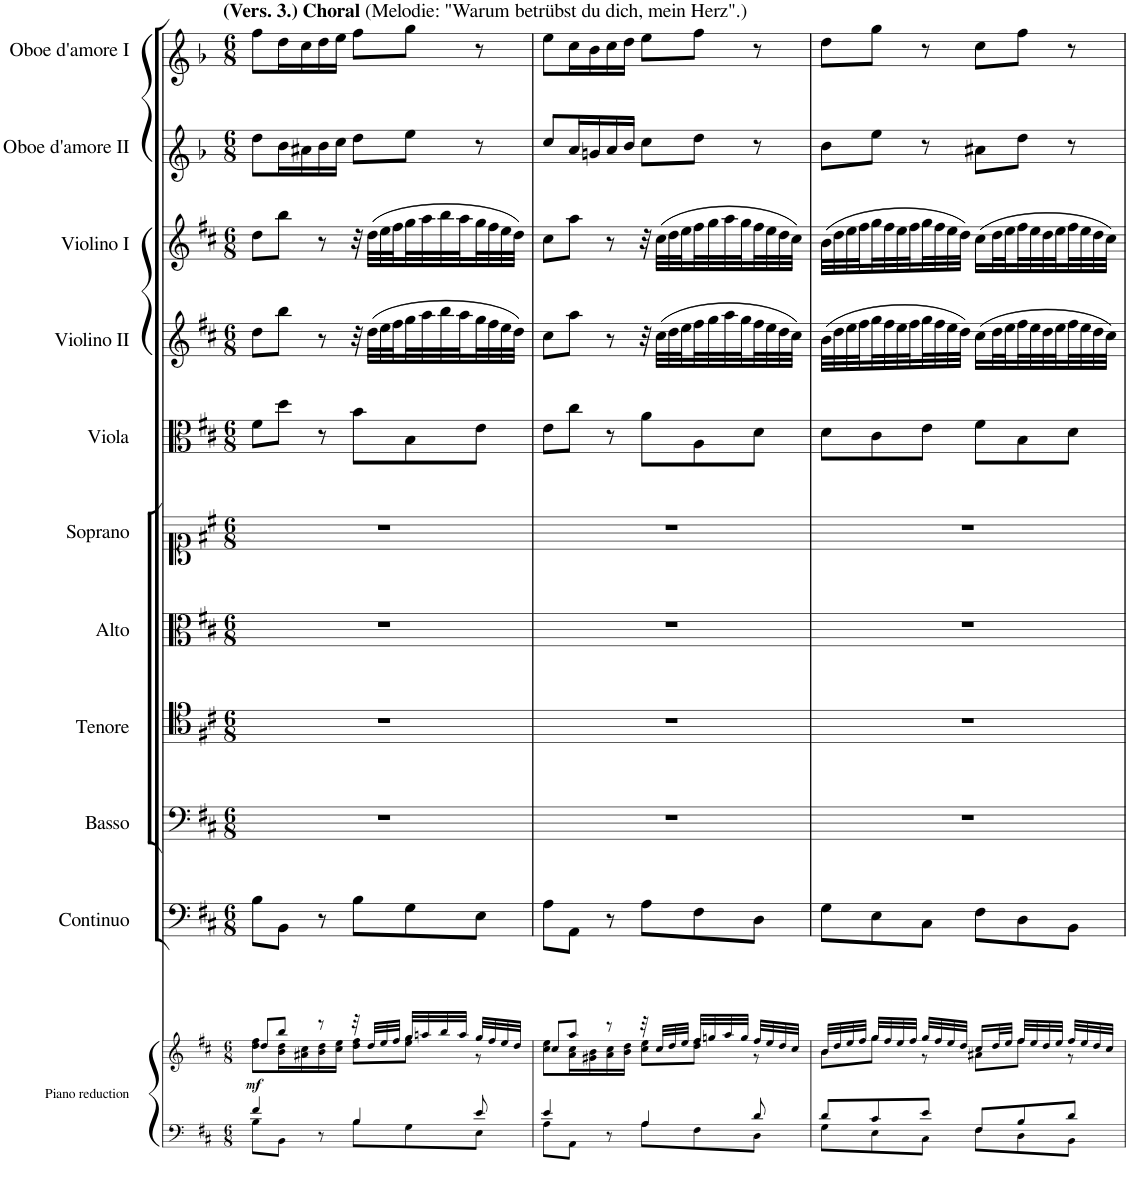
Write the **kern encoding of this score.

**kern	**kern	**dynam	**kern	**kern	**kern	**kern	**kern	**kern	**kern	**kern	**kern	**kern
*part11	*part11	*part11	*part10	*part9	*part8	*part7	*part6	*part5	*part4	*part3	*part2	*part1
*staff12	*staff11	*staff11/12	*staff10	*staff9	*staff8	*staff7	*staff6	*staff5	*staff4	*staff3	*staff2	*staff1
*I"Piano reduction	*	*	*I"Continuo	*I"Basso	*I"Tenore	*I"Alto	*I"Soprano	*I"Viola	*I"Violino II	*I"Violino I	*I"Oboe d'amore II	*I"Oboe d'amore I
*I'Pno	*	*	*	*	*	*	*	*I'Vla	*I'Vln	*I'Vln	*I'Ob	*I'Ob
*stria5	*stria5	*	*	*	*	*	*	*	*	*	*	*
*clefF4	*clefG2	*	*clefF4	*clefF4	*clefC4	*clefC3	*clefC1	*clefC3	*clefG2	*clefG2	*clefG1	*clefG1
*	*	*	*	*	*	*	*	*	*	*	*Trd2c3	*Trd2c3
*k[f#c#]	*k[f#c#]	*	*k[f#c#]	*k[f#c#]	*k[f#c#]	*k[f#c#]	*k[f#c#]	*k[f#c#]	*k[f#c#]	*k[f#c#]	*k[b-]	*k[b-]
*M6/8	*M6/8	*	*M6/8	*M6/8	*M6/8	*M6/8	*M6/8	*M6/8	*M6/8	*M6/8	*M6/8	*M6/8
=1	=1	=1	=1	=1	=1	=1	=1	=1	=1	=1	=1	=1
*^	*^	*	*	*	*	*	*	*	*	*	*	*
!	!	!	!	!	!	!	!	!	!	!	!	!	!	!LO:TX:a:B:t=(Vers. 3.) Choral
!	!	!	!	!	!	!	!	!	!	!	!	!	!	!LO:TX:a:t=(Melodie&colon; "Warum betrübst du dich, mein Herz".)
!	!	!	!	!LO:DY:b	!	!	!	!	!	!	!	!	!	!
4f#/	8B\L	8dd/L	8dd\ 8ff#\L	mf	8B\L	2.r	2.r	2.r	2.r	8f#\L	8dd\L	8dd\L	8ff\L	8aa\L
.	8BB\J	8bb/J	16b\ 16dd\L	.	8BB\J	.	.	.	.	8dd\J	8bb\J	8bb\J	16dd\L	16ff\L
.	.	.	16a#X\ 16cc#\	.	.	.	.	.	.	.	.	.	16cc#X\	16ee\
8r	8ryy	8r	16b\ 16dd\	.	8r	.	.	.	.	8r	8r	8r	16dd\	16ff\
.	.	.	16cc#\ 16ee\JJ	.	.	.	.	.	.	.	.	.	16ee\JJ	16gg\JJ
4B/	8B\L	32r	8dd\ 8ff#\L	.	8B\L	.	.	.	.	8b\L	32r	32r	8ff\L	8aa\L
.	.	32dd/LLL	.	.	.	.	.	.	.	.	(32dd\LLL	(32dd\LLL	.	.
.	.	32ee/	.	.	.	.	.	.	.	.	32ee\	32ee\	.	.
.	.	32ff#/JJJ	.	.	.	.	.	.	.	.	32ff#\	32ff#\	.	.
.	8G\	32gg/LLL	8ee\ 8gg\J	.	8G\	.	.	.	.	8B\	32gg\	32gg\	8gg\J	8bb-\J
.	.	32aan/	.	.	.	.	.	.	.	.	32aa\	32aa\	.	.
.	.	32bb/	.	.	.	.	.	.	.	.	32bb\	32bb\	.	.
.	.	32aa/JJJ	.	.	.	.	.	.	.	.	32aa\	32aa\	.	.
8e/	8E\J	32gg/LLL	8r	.	8E\J	.	.	.	.	8e\J	32gg\	32gg\	8r	8r
.	.	32ff#/	.	.	.	.	.	.	.	.	32ff#\	32ff#\	.	.
.	.	32ee/	.	.	.	.	.	.	.	.	32ee\	32ee\	.	.
.	.	32dd/JJJ	.	.	.	.	.	.	.	.	32dd\JJJ)	32dd\JJJ)	.	.
=2	=2	=2	=2	=2	=2	=2	=2	=2	=2	=2	=2	=2	=2	=2
4e/	8A\L	8cc#/L	8cc#\ 8ee\L	.	8A\L	2.r	2.r	2.r	2.r	8e\L	8cc#\L	8cc#\L	8ee/L	8gg\L
.	8AA\J	8aa/J	16a\ 16cc#\L	.	8AA\J	.	.	.	.	8cc#\J	8aa\J	8aa\J	16cc/L	16ee\L
.	.	.	16g#X\ 16b\	.	.	.	.	.	.	.	.	.	16bn/	16dd\
8r	8ryy	8r	16a\ 16cc#\	.	8r	.	.	.	.	8r	8r	8r	16cc/	16ee\
.	.	.	16b\ 16dd\JJ	.	.	.	.	.	.	.	.	.	16dd/JJ	16ff\JJ
4A/	8A\L	32r	8cc#\ 8ee\L	.	8A\L	.	.	.	.	8a\L	32r	32r	8ee\L	8gg\L
.	.	32cc#/LLL	.	.	.	.	.	.	.	.	(32cc#\LLL	(32cc#\LLL	.	.
.	.	32dd/	.	.	.	.	.	.	.	.	32dd\	32dd\	.	.
.	.	32ee/JJJ	.	.	.	.	.	.	.	.	32ee\	32ee\	.	.
.	8F#\	32ff#/LLL	8dd\ 8ff#\J	.	8F#\	.	.	.	.	8A\	32ff#\	32ff#\	8ff\J	8aa\J
.	.	32ggn/	.	.	.	.	.	.	.	.	32gg\	32gg\	.	.
.	.	32aa/	.	.	.	.	.	.	.	.	32aa\	32aa\	.	.
.	.	32gg/JJJ	.	.	.	.	.	.	.	.	32gg\	32gg\	.	.
8d/	8D\J	32ff#/LLL	8r	.	8D\J	.	.	.	.	8d\J	32ff#\	32ff#\	8r	8r
.	.	32ee/	.	.	.	.	.	.	.	.	32ee\	32ee\	.	.
.	.	32dd/	.	.	.	.	.	.	.	.	32dd\	32dd\	.	.
.	.	32cc#/JJJ	.	.	.	.	.	.	.	.	32cc#\JJJ)	32cc#\JJJ)	.	.
=3	=3	=3	=3	=3	=3	=3	=3	=3	=3	=3	=3	=3	=3	=3
8d/L	8G\L	32b/LLL	8b\L	.	8G\L	2.r	2.r	2.r	2.r	8d\L	(32b\LLL	(32b\LLL	8dd\L	8ff\L
.	.	32dd/	.	.	.	.	.	.	.	.	32dd\	32dd\	.	.
.	.	32ee/	.	.	.	.	.	.	.	.	32ee\	32ee\	.	.
.	.	32ff#/JJJ	.	.	.	.	.	.	.	.	32ff#\	32ff#\	.	.
8c#/	8E\	32gg/LLL	8gg\J	.	8E\	.	.	.	.	8c#\	32gg\	32gg\	8gg\J	8bb-\J
.	.	32ff#/	.	.	.	.	.	.	.	.	32ff#\	32ff#\	.	.
.	.	32ee/	.	.	.	.	.	.	.	.	32ee\	32ee\	.	.
.	.	32ff#/JJJ	.	.	.	.	.	.	.	.	32ff#\	32ff#\	.	.
8e/J	8C#\J	32gg/LLL	8r	.	8C#\J	.	.	.	.	8e\J	32gg\	32gg\	8r	8r
.	.	32ff#/	.	.	.	.	.	.	.	.	32ff#\	32ff#\	.	.
.	.	32ee/	.	.	.	.	.	.	.	.	32ee\	32ee\	.	.
.	.	32dd/JJJ	.	.	.	.	.	.	.	.	32dd\JJJ)	32dd\JJJ)	.	.
8F#/L	8F#\L	16cc#/LL	8a#X\L	.	8F#\L	.	.	.	.	8f#\L	(16cc#\LL	(16cc#\LL	8cc#X\L	8ee\L
.	.	32dd/L	.	.	.	.	.	.	.	.	32dd\L	32dd\L	.	.
.	.	32ee/JJJ	.	.	.	.	.	.	.	.	32ee\	32ee\	.	.
8B/	8D\	32ff#/LLL	8ff#\J	.	8D\	.	.	.	.	8B\	32ff#\	32ff#\	8ff\J	8aa\J
.	.	32ee/	.	.	.	.	.	.	.	.	32ee\	32ee\	.	.
.	.	32dd/	.	.	.	.	.	.	.	.	32dd\	32dd\	.	.
.	.	32ee/JJJ	.	.	.	.	.	.	.	.	32ee\	32ee\	.	.
8d/J	8BB\J	32ff#/LLL	8r	.	8BB\J	.	.	.	.	8d\J	32ff#\	32ff#\	8r	8r
.	.	32ee/	.	.	.	.	.	.	.	.	32ee\	32ee\	.	.
.	.	32dd/	.	.	.	.	.	.	.	.	32dd\	32dd\	.	.
.	.	32cc#/JJJ	.	.	.	.	.	.	.	.	32cc#\JJJ)	32cc#\JJJ)	.	.
*v	*v	*	*	*	*	*	*	*	*	*	*	*	*	*
*	*v	*v	*	*	*	*	*	*	*	*	*	*	*
=	=	=	=	=	=	=	=	=	=	=	=	=
*-	*-	*-	*-	*-	*-	*-	*-	*-	*-	*-	*-	*-
